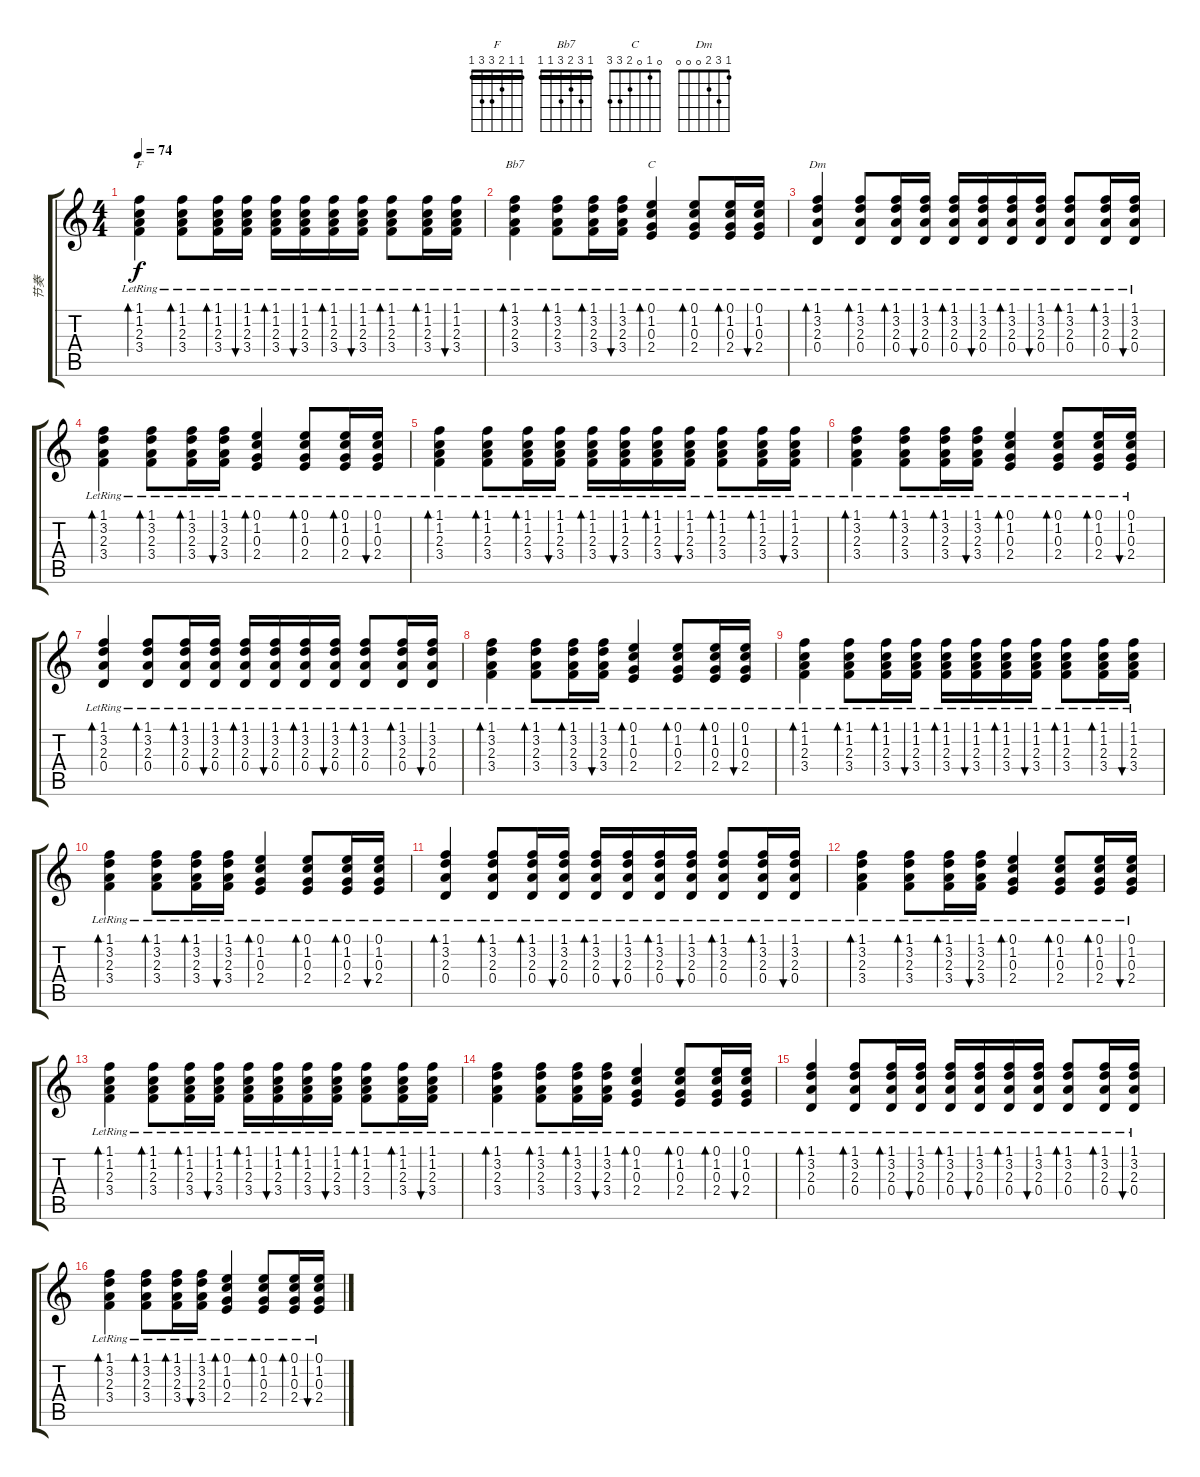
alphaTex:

\track ("节奏" "节奏") {instrument acousticguitarsteel}
\staff {score tabs}
\tuning (E4 B3 G3 D3 A2 E2) {hide}
\chord ("F" 1 1 2 3 3 1) {barre 1}
\chord ("Bb7" 1 3 2 3 1 1) {barre 1}
\chord ("C" 0 1 0 2 3 3)
\chord ("Dm" 1 3 2 0 0 0)
\ts (4 4)
\tempo 74
\clef g2
\ks c
(1.1{lr} 1.2{lr} 2.3{lr} 3.4{lr}).4{bd 60 ch "F" dy f} (1.1{lr} 1.2{lr} 2.3{lr} 3.4{lr}).8{bd 60} (1.1{lr} 1.2{lr} 2.3{lr} 3.4{lr}).16{bd 60} (1.1{lr} 1.2{lr} 2.3{lr} 3.4{lr}).16{bu 60} (1.1{lr} 1.2{lr} 2.3{lr} 3.4{lr}).16{bd 60} (1.1{lr} 1.2{lr} 2.3{lr} 3.4{lr}).16{bu 60} (1.1{lr} 1.2{lr} 2.3{lr} 3.4{lr}).16{bd 60} (1.1{lr} 1.2{lr} 2.3{lr} 3.4{lr}).16{bu 60} (1.1{lr} 1.2{lr} 2.3{lr} 3.4{lr}).8{bd 60} (1.1{lr} 1.2{lr} 2.3{lr} 3.4{lr}).16{bd 60} (1.1{lr} 1.2{lr} 2.3{lr} 3.4{lr}).16{bu 60} |
(1.1{lr} 3.2{lr} 2.3{lr} 3.4{lr}).4{bd 60 ch "Bb7"} (1.1{lr} 3.2{lr} 2.3{lr} 3.4{lr}).8{bd 60} (1.1{lr} 3.2{lr} 2.3{lr} 3.4{lr}).16{bd 60} (1.1{lr} 3.2{lr} 2.3{lr} 3.4{lr}).16{bu 60} (0.1{lr} 1.2{lr} 0.3{lr} 2.4{lr}).4{bd 60 ch "C"} (0.1{lr} 1.2{lr} 0.3{lr} 2.4{lr}).8{bd 60} (0.1{lr} 1.2{lr} 0.3{lr} 2.4{lr}).16{bd 60} (0.1{lr} 1.2{lr} 0.3{lr} 2.4{lr}).16{bu 60} |
(1.1{lr} 3.2{lr} 2.3{lr} 0.4{lr}).4{bd 60 ch "Dm"} (1.1{lr} 3.2{lr} 2.3{lr} 0.4{lr}).8{bd 60} (1.1{lr} 3.2{lr} 2.3{lr} 0.4{lr}).16{bd 60} (1.1{lr} 3.2{lr} 2.3{lr} 0.4{lr}).16{bu 60} (1.1{lr} 3.2{lr} 2.3{lr} 0.4{lr}).16{bd 60} (1.1{lr} 3.2{lr} 2.3{lr} 0.4{lr}).16{bu 60} (1.1{lr} 3.2{lr} 2.3{lr} 0.4{lr}).16{bd 60} (1.1{lr} 3.2{lr} 2.3{lr} 0.4{lr}).16{bu 60} (1.1{lr} 3.2{lr} 2.3{lr} 0.4{lr}).8{bd 60} (1.1{lr} 3.2{lr} 2.3{lr} 0.4{lr}).16{bd 60} (1.1{lr} 3.2{lr} 2.3{lr} 0.4{lr}).16{bu 60} |
(1.1{lr} 3.2{lr} 2.3{lr} 3.4{lr}).4{bd 60} (1.1{lr} 3.2{lr} 2.3{lr} 3.4{lr}).8{bd 60} (1.1{lr} 3.2{lr} 2.3{lr} 3.4{lr}).16{bd 60} (1.1{lr} 3.2{lr} 2.3{lr} 3.4{lr}).16{bu 60} (0.1{lr} 1.2{lr} 0.3{lr} 2.4{lr}).4{bd 60} (0.1{lr} 1.2{lr} 0.3{lr} 2.4{lr}).8{bd 60} (0.1{lr} 1.2{lr} 0.3{lr} 2.4{lr}).16{bd 60} (0.1{lr} 1.2{lr} 0.3{lr} 2.4{lr}).16{bu 60} |
(1.1{lr} 1.2{lr} 2.3{lr} 3.4{lr}).4{bd 60} (1.1{lr} 1.2{lr} 2.3{lr} 3.4{lr}).8{bd 60} (1.1{lr} 1.2{lr} 2.3{lr} 3.4{lr}).16{bd 60} (1.1{lr} 1.2{lr} 2.3{lr} 3.4{lr}).16{bu 60} (1.1{lr} 1.2{lr} 2.3{lr} 3.4{lr}).16{bd 60} (1.1{lr} 1.2{lr} 2.3{lr} 3.4{lr}).16{bu 60} (1.1{lr} 1.2{lr} 2.3{lr} 3.4{lr}).16{bd 60} (1.1{lr} 1.2{lr} 2.3{lr} 3.4{lr}).16{bu 60} (1.1{lr} 1.2{lr} 2.3{lr} 3.4{lr}).8{bd 60} (1.1{lr} 1.2{lr} 2.3{lr} 3.4{lr}).16{bd 60} (1.1{lr} 1.2{lr} 2.3{lr} 3.4{lr}).16{bu 60} |
(1.1{lr} 3.2{lr} 2.3{lr} 3.4{lr}).4{bd 60} (1.1{lr} 3.2{lr} 2.3{lr} 3.4{lr}).8{bd 60} (1.1{lr} 3.2{lr} 2.3{lr} 3.4{lr}).16{bd 60} (1.1{lr} 3.2{lr} 2.3{lr} 3.4{lr}).16{bu 60} (0.1{lr} 1.2{lr} 0.3{lr} 2.4{lr}).4{bd 60} (0.1{lr} 1.2{lr} 0.3{lr} 2.4{lr}).8{bd 60} (0.1{lr} 1.2{lr} 0.3{lr} 2.4{lr}).16{bd 60} (0.1{lr} 1.2{lr} 0.3{lr} 2.4{lr}).16{bu 60} |
(1.1{lr} 3.2{lr} 2.3{lr} 0.4{lr}).4{bd 60} (1.1{lr} 3.2{lr} 2.3{lr} 0.4{lr}).8{bd 60} (1.1{lr} 3.2{lr} 2.3{lr} 0.4{lr}).16{bd 60} (1.1{lr} 3.2{lr} 2.3{lr} 0.4{lr}).16{bu 60} (1.1{lr} 3.2{lr} 2.3{lr} 0.4{lr}).16{bd 60} (1.1{lr} 3.2{lr} 2.3{lr} 0.4{lr}).16{bu 60} (1.1{lr} 3.2{lr} 2.3{lr} 0.4{lr}).16{bd 60} (1.1{lr} 3.2{lr} 2.3{lr} 0.4{lr}).16{bu 60} (1.1{lr} 3.2{lr} 2.3{lr} 0.4{lr}).8{bd 60} (1.1{lr} 3.2{lr} 2.3{lr} 0.4{lr}).16{bd 60} (1.1{lr} 3.2{lr} 2.3{lr} 0.4{lr}).16{bu 60} |
(1.1{lr} 3.2{lr} 2.3{lr} 3.4{lr}).4{bd 60} (1.1{lr} 3.2{lr} 2.3{lr} 3.4{lr}).8{bd 60} (1.1{lr} 3.2{lr} 2.3{lr} 3.4{lr}).16{bd 60} (1.1{lr} 3.2{lr} 2.3{lr} 3.4{lr}).16{bu 60} (0.1{lr} 1.2{lr} 0.3{lr} 2.4{lr}).4{bd 60} (0.1{lr} 1.2{lr} 0.3{lr} 2.4{lr}).8{bd 60} (0.1{lr} 1.2{lr} 0.3{lr} 2.4{lr}).16{bd 60} (0.1{lr} 1.2{lr} 0.3{lr} 2.4{lr}).16{bu 60} |
(1.1{lr} 1.2{lr} 2.3{lr} 3.4{lr}).4{bd 60} (1.1{lr} 1.2{lr} 2.3{lr} 3.4{lr}).8{bd 60} (1.1{lr} 1.2{lr} 2.3{lr} 3.4{lr}).16{bd 60} (1.1{lr} 1.2{lr} 2.3{lr} 3.4{lr}).16{bu 60} (1.1{lr} 1.2{lr} 2.3{lr} 3.4{lr}).16{bd 60} (1.1{lr} 1.2{lr} 2.3{lr} 3.4{lr}).16{bu 60} (1.1{lr} 1.2{lr} 2.3{lr} 3.4{lr}).16{bd 60} (1.1{lr} 1.2{lr} 2.3{lr} 3.4{lr}).16{bu 60} (1.1{lr} 1.2{lr} 2.3{lr} 3.4{lr}).8{bd 60} (1.1{lr} 1.2{lr} 2.3{lr} 3.4{lr}).16{bd 60} (1.1{lr} 1.2{lr} 2.3{lr} 3.4{lr}).16{bu 60} |
(1.1{lr} 3.2{lr} 2.3{lr} 3.4{lr}).4{bd 60} (1.1{lr} 3.2{lr} 2.3{lr} 3.4{lr}).8{bd 60} (1.1{lr} 3.2{lr} 2.3{lr} 3.4{lr}).16{bd 60} (1.1{lr} 3.2{lr} 2.3{lr} 3.4{lr}).16{bu 60} (0.1{lr} 1.2{lr} 0.3{lr} 2.4{lr}).4{bd 60} (0.1{lr} 1.2{lr} 0.3{lr} 2.4{lr}).8{bd 60} (0.1{lr} 1.2{lr} 0.3{lr} 2.4{lr}).16{bd 60} (0.1{lr} 1.2{lr} 0.3{lr} 2.4{lr}).16{bu 60} |
(1.1{lr} 3.2{lr} 2.3{lr} 0.4{lr}).4{bd 60} (1.1{lr} 3.2{lr} 2.3{lr} 0.4{lr}).8{bd 60} (1.1{lr} 3.2{lr} 2.3{lr} 0.4{lr}).16{bd 60} (1.1{lr} 3.2{lr} 2.3{lr} 0.4{lr}).16{bu 60} (1.1{lr} 3.2{lr} 2.3{lr} 0.4{lr}).16{bd 60} (1.1{lr} 3.2{lr} 2.3{lr} 0.4{lr}).16{bu 60} (1.1{lr} 3.2{lr} 2.3{lr} 0.4{lr}).16{bd 60} (1.1{lr} 3.2{lr} 2.3{lr} 0.4{lr}).16{bu 60} (1.1{lr} 3.2{lr} 2.3{lr} 0.4{lr}).8{bd 60} (1.1{lr} 3.2{lr} 2.3{lr} 0.4{lr}).16{bd 60} (1.1{lr} 3.2{lr} 2.3{lr} 0.4{lr}).16{bu 60} |
(1.1{lr} 3.2{lr} 2.3{lr} 3.4{lr}).4{bd 60} (1.1{lr} 3.2{lr} 2.3{lr} 3.4{lr}).8{bd 60} (1.1{lr} 3.2{lr} 2.3{lr} 3.4{lr}).16{bd 60} (1.1{lr} 3.2{lr} 2.3{lr} 3.4{lr}).16{bu 60} (0.1{lr} 1.2{lr} 0.3{lr} 2.4{lr}).4{bd 60} (0.1{lr} 1.2{lr} 0.3{lr} 2.4{lr}).8{bd 60} (0.1{lr} 1.2{lr} 0.3{lr} 2.4{lr}).16{bd 60} (0.1{lr} 1.2{lr} 0.3{lr} 2.4{lr}).16{bu 60} |
(1.1{lr} 1.2{lr} 2.3{lr} 3.4{lr}).4{bd 60} (1.1{lr} 1.2{lr} 2.3{lr} 3.4{lr}).8{bd 60} (1.1{lr} 1.2{lr} 2.3{lr} 3.4{lr}).16{bd 60} (1.1{lr} 1.2{lr} 2.3{lr} 3.4{lr}).16{bu 60} (1.1{lr} 1.2{lr} 2.3{lr} 3.4{lr}).16{bd 60} (1.1{lr} 1.2{lr} 2.3{lr} 3.4{lr}).16{bu 60} (1.1{lr} 1.2{lr} 2.3{lr} 3.4{lr}).16{bd 60} (1.1{lr} 1.2{lr} 2.3{lr} 3.4{lr}).16{bu 60} (1.1{lr} 1.2{lr} 2.3{lr} 3.4{lr}).8{bd 60} (1.1{lr} 1.2{lr} 2.3{lr} 3.4{lr}).16{bd 60} (1.1{lr} 1.2{lr} 2.3{lr} 3.4{lr}).16{bu 60} |
(1.1{lr} 3.2{lr} 2.3{lr} 3.4{lr}).4{bd 60} (1.1{lr} 3.2{lr} 2.3{lr} 3.4{lr}).8{bd 60} (1.1{lr} 3.2{lr} 2.3{lr} 3.4{lr}).16{bd 60} (1.1{lr} 3.2{lr} 2.3{lr} 3.4{lr}).16{bu 60} (0.1{lr} 1.2{lr} 0.3{lr} 2.4{lr}).4{bd 60} (0.1{lr} 1.2{lr} 0.3{lr} 2.4{lr}).8{bd 60} (0.1{lr} 1.2{lr} 0.3{lr} 2.4{lr}).16{bd 60} (0.1{lr} 1.2{lr} 0.3{lr} 2.4{lr}).16{bu 60} |
(1.1{lr} 3.2{lr} 2.3{lr} 0.4{lr}).4{bd 60} (1.1{lr} 3.2{lr} 2.3{lr} 0.4{lr}).8{bd 60} (1.1{lr} 3.2{lr} 2.3{lr} 0.4{lr}).16{bd 60} (1.1{lr} 3.2{lr} 2.3{lr} 0.4{lr}).16{bu 60} (1.1{lr} 3.2{lr} 2.3{lr} 0.4{lr}).16{bd 60} (1.1{lr} 3.2{lr} 2.3{lr} 0.4{lr}).16{bu 60} (1.1{lr} 3.2{lr} 2.3{lr} 0.4{lr}).16{bd 60} (1.1{lr} 3.2{lr} 2.3{lr} 0.4{lr}).16{bu 60} (1.1{lr} 3.2{lr} 2.3{lr} 0.4{lr}).8{bd 60} (1.1{lr} 3.2{lr} 2.3{lr} 0.4{lr}).16{bd 60} (1.1{lr} 3.2{lr} 2.3{lr} 0.4{lr}).16{bu 60} |
(1.1{lr} 3.2{lr} 2.3{lr} 3.4{lr}).4{bd 60} (1.1{lr} 3.2{lr} 2.3{lr} 3.4{lr}).8{bd 60} (1.1{lr} 3.2{lr} 2.3{lr} 3.4{lr}).16{bd 60} (1.1{lr} 3.2{lr} 2.3{lr} 3.4{lr}).16{bu 60} (0.1{lr} 1.2{lr} 0.3{lr} 2.4{lr}).4{bd 60} (0.1{lr} 1.2{lr} 0.3{lr} 2.4{lr}).8{bd 60} (0.1{lr} 1.2{lr} 0.3{lr} 2.4{lr}).16{bd 60} (0.1{lr} 1.2{lr} 0.3{lr} 2.4{lr}).16{bu 60}
